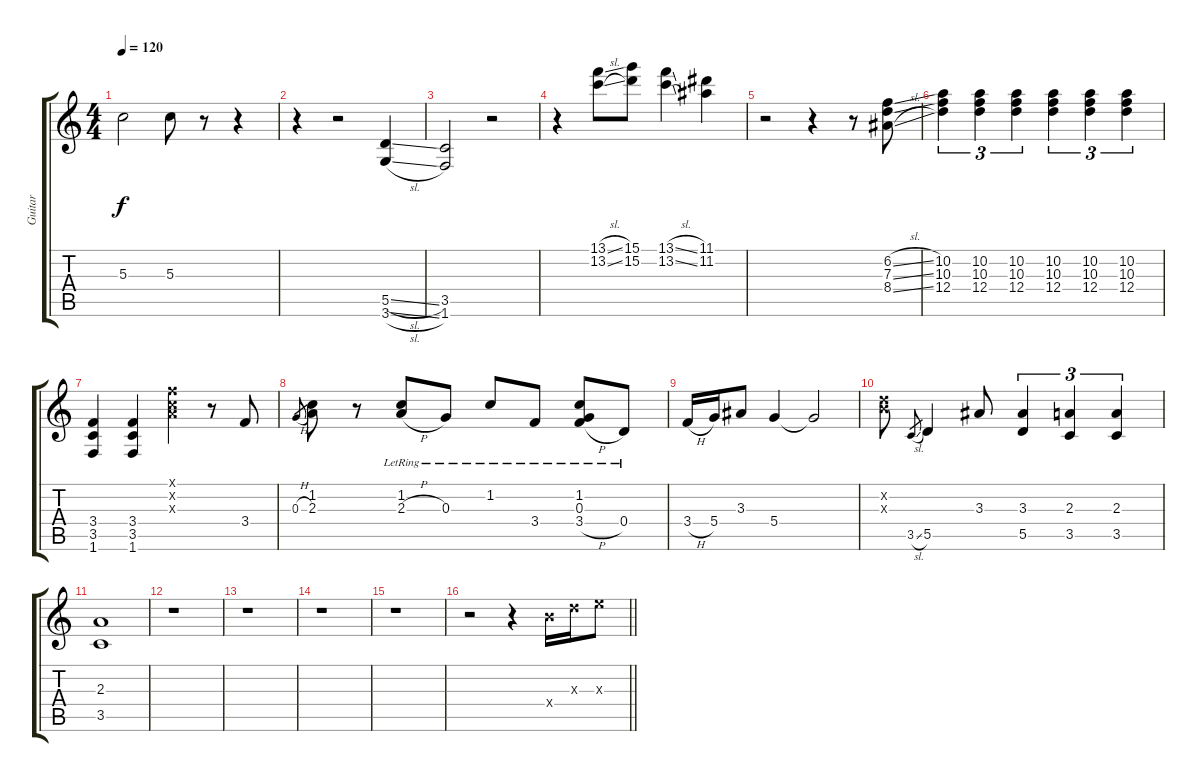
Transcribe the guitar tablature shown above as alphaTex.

\track ("Guitar" "Guitar") {instrument electricguitarjazz}
\staff {score tabs}
\tuning (E4 B3 G3 D3 A2 E2) {hide}
\ts (4 4)
\tempo 120
\clef g2
\ks c
5.3{t}.2{dy f} 5.3.8 r.8 r.4 |
r.4 r.2 (5.5{sl} 3.6{sl}).4 |
(3.5 1.6).2 r.2 |
r.4 (13.1{sl} 13.2{sl}).8 (15.1 15.2).8 (13.1{sl} 13.2{sl}).4 (11.1 11.2).4 |
r.2 r.4 r.8 (6.2{sl} 7.3{sl} 8.4{sl}).8 |
(10.2 10.3 12.4).4{tu (3 2)} (10.2 10.3 12.4).4{tu (3 2)} (10.2 10.3 12.4).4{tu (3 2)} (10.2 10.3 12.4).4{tu (3 2)} (10.2 10.3 12.4).4{tu (3 2)} (10.2 10.3 12.4).4{tu (3 2)} |
(3.4 3.5 1.6).4 (3.4 3.5 1.6).4 (1.1{x} 1.2{x} 2.3{x}).4 r.8 3.4.8 |
0.3{h}.8{gr} (1.2 2.3).8 r.8 (1.2{lr} 2.3{h lr}).8 0.3{lr}.8 1.2{lr}.8 3.4{lr}.8 (1.2{lr} 0.3{lr} 3.4{h lr}).8 0.4{lr}.8 |
3.4{h}.16 5.4.16 3.3.8 5.4.4 5.4{t}.2 |
(3.2{x} 4.3{x}).8 3.5{sl}.8{gr} 5.5.4 3.3.8 (3.3 5.5).4{tu (3 2)} (2.3 3.5).4{tu (3 2)} (2.3 3.5).4{tu (3 2)} |
(2.3 3.5).1 |
r.1 |
r.1 |
r.1 |
r.1 |
\barLineRight lightlight
r.2 r.4 9.4{x}.16 7.3{x}.16 9.3{x}.8
